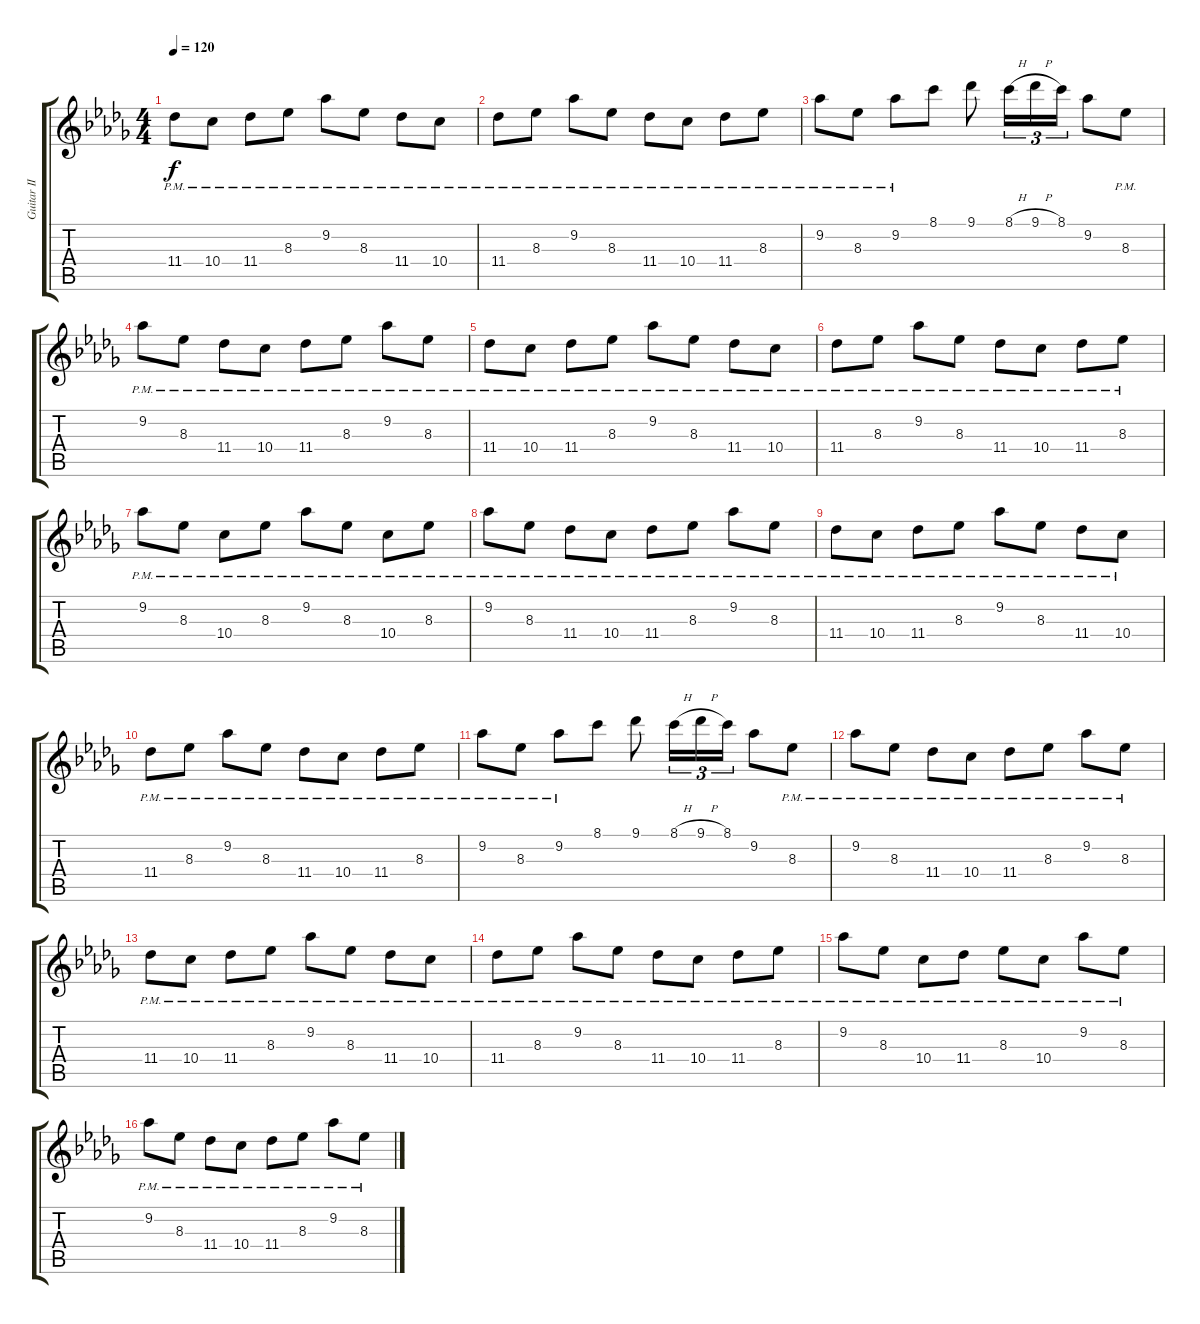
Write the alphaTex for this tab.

\track ("Guitar II" "Guitar II") {instrument overdrivenguitar}
\staff {score tabs}
\tuning (E4 B3 G3 D3 A2 E2) {hide}
\ts (4 4)
\tempo 120
\clef g2
\ks db
11.4{pm}.8{dy f} 10.4{pm}.8 11.4{pm}.8 8.3{pm}.8 9.2{pm}.8 8.3{pm}.8 11.4{pm}.8 10.4{pm}.8 |
11.4{pm}.8 8.3{pm}.8 9.2{pm}.8 8.3{pm}.8 11.4{pm}.8 10.4{pm}.8 11.4{pm}.8 8.3{pm}.8 |
9.2{pm}.8 8.3{pm}.8 9.2{pm}.8 8.1.8 9.1.8 8.1{h}.16{tu (3 2)} 9.1{h}.16{tu (3 2)} 8.1.16{tu (3 2)} 9.2.8 8.3{pm}.8 |
9.2{pm}.8 8.3{pm}.8 11.4{pm}.8 10.4{pm}.8 11.4{pm}.8 8.3{pm}.8 9.2{pm}.8 8.3{pm}.8 |
11.4{pm}.8 10.4{pm}.8 11.4{pm}.8 8.3{pm}.8 9.2{pm}.8 8.3{pm}.8 11.4{pm}.8 10.4{pm}.8 |
11.4{pm}.8 8.3{pm}.8 9.2{pm}.8 8.3{pm}.8 11.4{pm}.8 10.4{pm}.8 11.4{pm}.8 8.3{pm}.8 |
9.2{pm}.8 8.3{pm}.8 10.4{pm}.8 8.3{pm}.8 9.2{pm}.8 8.3{pm}.8 10.4{pm}.8 8.3{pm}.8 |
9.2{pm}.8 8.3{pm}.8 11.4{pm}.8 10.4{pm}.8 11.4{pm}.8 8.3{pm}.8 9.2{pm}.8 8.3{pm}.8 |
11.4{pm}.8 10.4{pm}.8 11.4{pm}.8 8.3{pm}.8 9.2{pm}.8 8.3{pm}.8 11.4{pm}.8 10.4{pm}.8 |
11.4{pm}.8 8.3{pm}.8 9.2{pm}.8 8.3{pm}.8 11.4{pm}.8 10.4{pm}.8 11.4{pm}.8 8.3{pm}.8 |
9.2{pm}.8 8.3{pm}.8 9.2{pm}.8 8.1.8 9.1.8 8.1{h}.16{tu (3 2)} 9.1{h}.16{tu (3 2)} 8.1.16{tu (3 2)} 9.2.8 8.3{pm}.8 |
9.2{pm}.8 8.3{pm}.8 11.4{pm}.8 10.4{pm}.8 11.4{pm}.8 8.3{pm}.8 9.2{pm}.8 8.3{pm}.8 |
11.4{pm}.8 10.4{pm}.8 11.4{pm}.8 8.3{pm}.8 9.2{pm}.8 8.3{pm}.8 11.4{pm}.8 10.4{pm}.8 |
11.4{pm}.8 8.3{pm}.8 9.2{pm}.8 8.3{pm}.8 11.4{pm}.8 10.4{pm}.8 11.4{pm}.8 8.3{pm}.8 |
9.2{pm}.8 8.3{pm}.8 10.4{pm}.8 11.4{pm}.8 8.3{pm}.8 10.4{pm}.8 9.2{pm}.8 8.3{pm}.8 |
9.2{pm}.8 8.3{pm}.8 11.4{pm}.8 10.4{pm}.8 11.4{pm}.8 8.3{pm}.8 9.2{pm}.8 8.3{pm}.8
